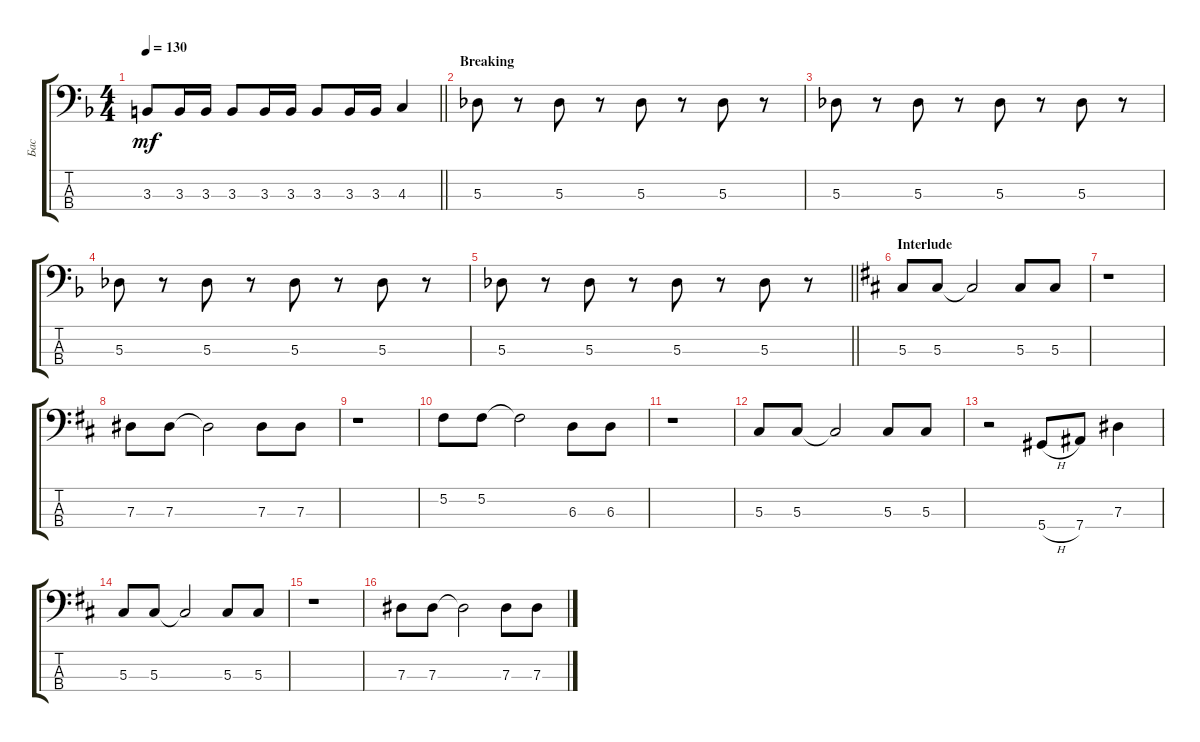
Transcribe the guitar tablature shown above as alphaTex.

\track ("Бас" "Бас") {instrument electricbassfinger}
\staff {score tabs}
\tuning (Gb2 Db2 Ab1 Eb1) {hide}
\ts (4 4)
\tempo 130
\clef f4
\barLineRight lightlight
\ks dminor
3.3.8{dy mf} 3.3.16 3.3.16 3.3.8 3.3.16 3.3.16 3.3.8 3.3.16 3.3.16 4.3.4 |
\section ("" "Breaking")
5.3.8 r.8 5.3.8 r.8 5.3.8 r.8 5.3.8 r.8 |
5.3.8 r.8 5.3.8 r.8 5.3.8 r.8 5.3.8 r.8 |
5.3.8 r.8 5.3.8 r.8 5.3.8 r.8 5.3.8 r.8 |
\barLineRight lightlight
5.3.8 r.8 5.3.8 r.8 5.3.8 r.8 5.3.8 r.8 |
\section ("" "Interlude")
\ks bminor
5.3.8 5.3.8 5.3{t}.2 5.3.8 5.3.8 |
r.1 |
7.3.8 7.3.8 7.3{t}.2 7.3.8 7.3.8 |
r.1 |
5.2.8 5.2.8 5.2{t}.2 6.3.8 6.3.8 |
r.1 |
5.3.8 5.3.8 5.3{t}.2 5.3.8 5.3.8 |
r.2 5.4{h}.8 7.4.8 7.3.4 |
5.3.8 5.3.8 5.3{t}.2 5.3.8 5.3.8 |
r.1 |
7.3.8 7.3.8 7.3{t}.2 7.3.8 7.3.8
